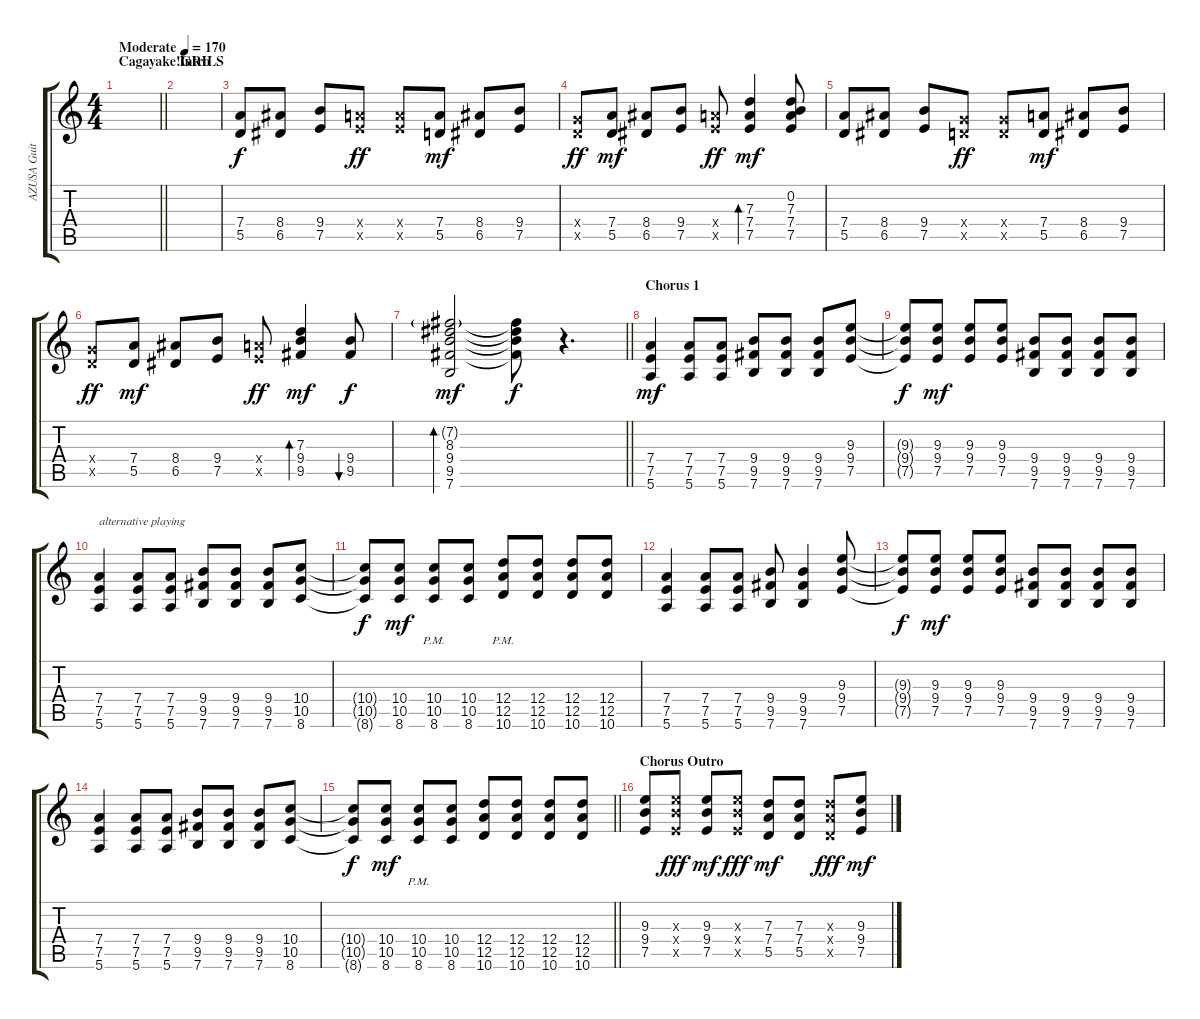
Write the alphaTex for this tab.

\track ("AZUSA Guitar" "AZUSA Guit") {instrument distortionguitar}
\staff {score tabs}
\tuning (E4 B3 G3 D3 A2 E2) {hide}
\ts (4 4)
\section ("" "Cagayake!GRILS")
\tempo (170 "Moderate")
\clef g2
\barLineRight lightlight
\ks c
|
\section ("" "Intro")
|
(7.4 5.5).8 (8.4 6.5).8 (9.4 7.5).8 (7.4{x} 7.5{x}).8{dy ff} (7.4{x} 7.5{x}).8 (7.4 5.5).8{dy mf} (8.4 6.5).8 (9.4 7.5).8 |
(5.4{x} 5.5{x}).8{dy ff} (7.4 5.5).8{dy mf} (8.4 6.5).8 (9.4 7.5).8 (7.4{x} 7.5{x}).8{dy ff} (7.3 7.4 7.5).4{bd 60 dy mf} (0.2 7.3 7.4 7.5).8 |
(7.4 5.5).8 (8.4 6.5).8 (9.4 7.5).8 (5.4{x} 5.5{x}).8{dy ff} (5.4{x} 5.5{x}).8 (7.4 5.5).8{dy mf} (8.4 6.5).8 (9.4 7.5).8 |
(5.4{x} 5.5{x}).8{dy ff} (7.4 5.5).8{dy mf} (8.4 6.5).8 (9.4 7.5).8 (7.4{x} 7.5{x}).8{dy ff} (7.3 9.4 9.5).4{bd 120 dy mf} (9.4 9.5).8{bu 120 dy f} |
\barLineRight lightlight
(7.2{g} 8.3 9.4 9.5 7.6).2{bd 120 dy mf volume 10} (7.2{t} 8.3{t} 9.4{t} 9.5{t}).8{dy f} r.4{d} |
\section ("" "Chorus 1")
(7.4 7.5 5.6).4{dy mf volume 8} (7.4 7.5 5.6).8 (7.4 7.5 5.6).8 (9.4 9.5 7.6).8 (9.4 9.5 7.6).8 (9.4 9.5 7.6).8 (9.3 9.4 7.5).8 |
(9.3{t} 9.4{t} 7.5{t}).8{dy f} (9.3 9.4 7.5).8{dy mf} (9.3 9.4 7.5).8 (9.3 9.4 7.5).8 (9.4 9.5 7.6).8 (9.4 9.5 7.6).8 (9.4 9.5 7.6).8 (9.4 9.5 7.6).8 |
(7.4 7.5 5.6).4{txt "alternative playing"} (7.4 7.5 5.6).8 (7.4 7.5 5.6).8 (9.4 9.5 7.6).8 (9.4 9.5 7.6).8 (9.4 9.5 7.6).8 (10.4 10.5 8.6).8 |
(10.4{t} 10.5{t} 8.6{t}).8{dy f} (10.4 10.5 8.6).8{dy mf} (10.4{pm} 10.5{pm} 8.6{pm}).8 (10.4 10.5 8.6).8 (12.4{pm} 12.5{pm} 10.6{pm}).8 (12.4 12.5 10.6).8 (12.4 12.5 10.6).8 (12.4 12.5 10.6).8 |
(7.4 7.5 5.6).4 (7.4 7.5 5.6).8 (7.4 7.5 5.6).8 (9.4 9.5 7.6).8 (9.4 9.5 7.6).4 (9.3 9.4 7.5).8 |
(9.3{t} 9.4{t} 7.5{t}).8{dy f} (9.3 9.4 7.5).8{dy mf} (9.3 9.4 7.5).8 (9.3 9.4 7.5).8 (9.4 9.5 7.6).8 (9.4 9.5 7.6).8 (9.4 9.5 7.6).8 (9.4 9.5 7.6).8 |
(7.4 7.5 5.6).4 (7.4 7.5 5.6).8 (7.4 7.5 5.6).8 (9.4 9.5 7.6).8 (9.4 9.5 7.6).8 (9.4 9.5 7.6).8 (10.4 10.5 8.6).8 |
\barLineRight lightlight
(10.4{t} 10.5{t} 8.6{t}).8{dy f} (10.4 10.5 8.6).8{dy mf} (10.4{pm} 10.5{pm} 8.6{pm}).8 (10.4 10.5 8.6).8 (12.4 12.5 10.6).8 (12.4 12.5 10.6).8 (12.4 12.5 10.6).8 (12.4 12.5 10.6).8 |
\section ("" "Chorus Outro")
(9.3 9.4 7.5).8 (9.3{x} 9.4{x} 7.5{x}).8{dy fff} (9.3 9.4 7.5).8{dy mf} (9.3{x} 9.4{x} 7.5{x}).8{dy fff} (7.3 7.4 5.5).8{dy mf} (7.3 7.4 5.5).8 (7.3{x} 7.4{x} 5.5{x}).8{dy fff} (9.3 9.4 7.5).8{dy mf}
